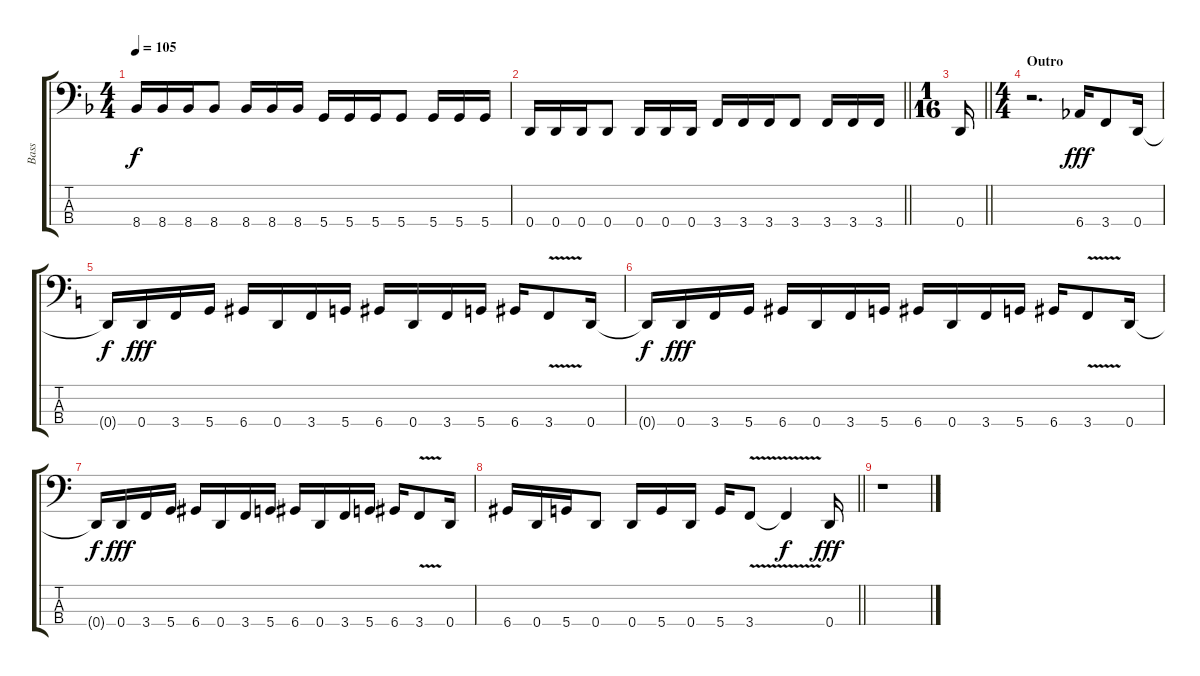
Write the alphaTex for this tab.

\track ("Bass" "Bass") {instrument electricbassfinger}
\staff {score tabs}
\tuning (G2 D2 A1 D1) {hide}
\ts (4 4)
\tempo 105
\clef f4
\ks f
8.4.16{dy f} 8.4.16 8.4.16 8.4.8 8.4.16 8.4.16 8.4.16 5.4.16 5.4.16 5.4.16 5.4.8 5.4.16 5.4.16 5.4.16 |
\barLineRight lightlight
0.4.16 0.4.16 0.4.16 0.4.8 0.4.16 0.4.16 0.4.16 3.4.16 3.4.16 3.4.16 3.4.8 3.4.16 3.4.16 3.4.16 |
\ts (1 16)
\barLineRight lightlight
0.4.16 |
\ts (4 4)
\section ("" "Outro")
r.2{d} 6.4.16{dy fff} 3.4.8 0.4.16 |
\ks c
0.4{t}.16{dy f} 0.4.16{dy fff} 3.4.16 5.4.16 6.4.16 0.4.16 3.4.16 5.4.16 6.4.16 0.4.16 3.4.16 5.4.16 6.4.16 3.4{v}.8 0.4.16 |
0.4{t}.16{dy f} 0.4.16{dy fff} 3.4.16 5.4.16 6.4.16 0.4.16 3.4.16 5.4.16 6.4.16 0.4.16 3.4.16 5.4.16 6.4.16 3.4{v}.8 0.4.16 |
0.4{t}.16{dy f} 0.4.16{dy fff} 3.4.16 5.4.16 6.4.16 0.4.16 3.4.16 5.4.16 6.4.16 0.4.16 3.4.16 5.4.16 6.4.16 3.4{v}.8 0.4.16 |
\barLineRight lightlight
6.4.16 0.4.16 5.4.16 0.4.8 0.4.16 5.4.16 0.4.16 5.4.16 3.4{v}.8 3.4{t}.4{dy f} 0.4.16{dy fff} |
r.1
